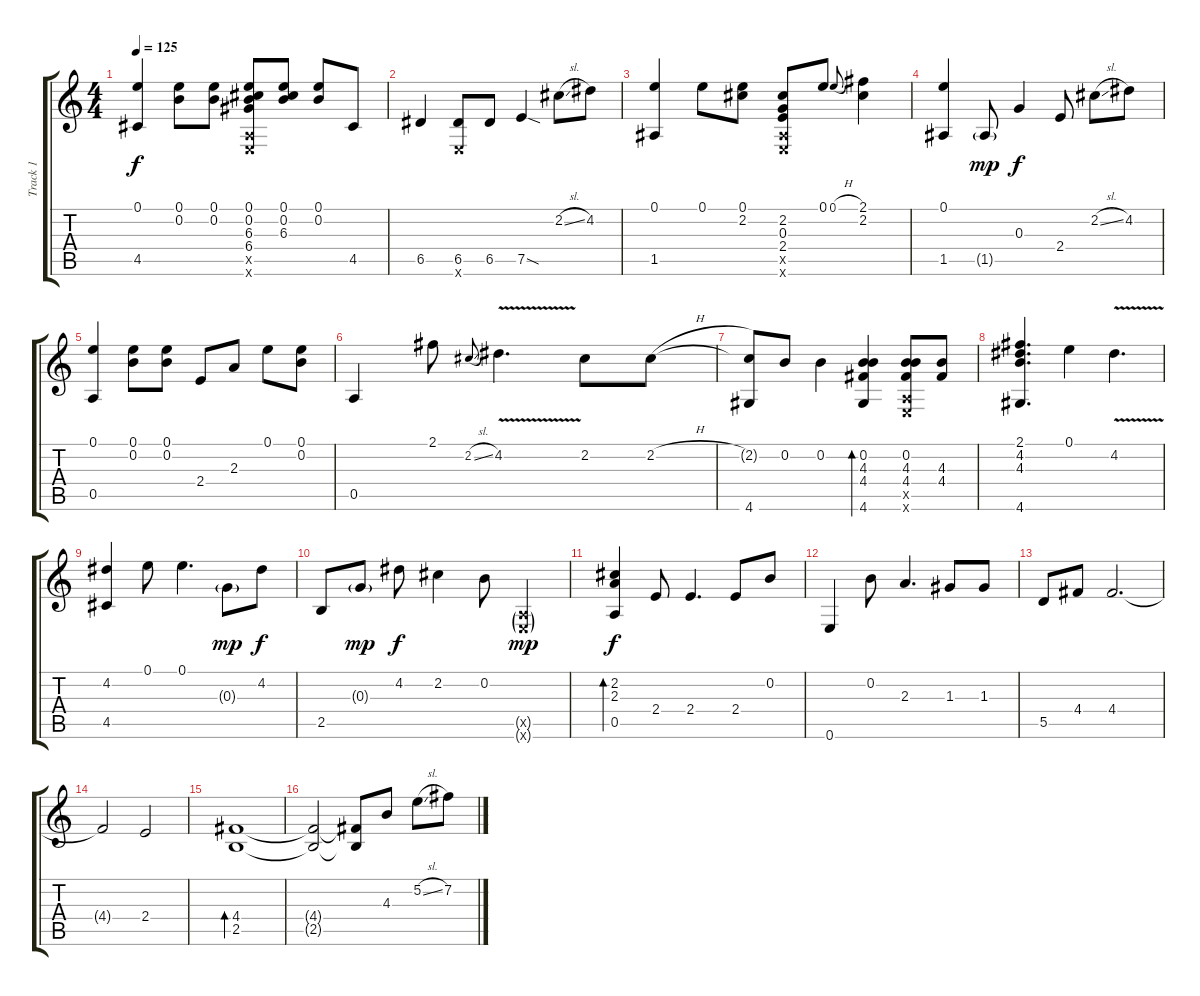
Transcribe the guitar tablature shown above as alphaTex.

\track ("Track 1" "Track 1") {instrument acousticguitarsteel}
\staff {score tabs}
\tuning (E4 B3 G3 D3 A2 E2) {hide}
\ts (4 4)
\tempo 125
\clef g2
\ks c
(0.1 4.5).4{dy f} (0.1 0.2).8 (0.1 0.2).8 (0.1 0.2 6.3 6.4 0.5{x} 0.6{x}).8 (0.1 0.2 6.3).8 (0.1 0.2).8 4.5.8 |
6.5.4 (6.5 0.6{x}).8 6.5.8 7.5{sod}.4 2.2{sl}.8 4.2.8 |
(0.1 1.5).4 0.1.8 (0.1 2.2).8 (2.2 0.3 2.4 1.5{x} 0.6{x}).8 0.1.8 0.1{h}.8{gr onbeat} (2.1 2.2).4 |
(0.1 1.5).4 1.5{g}.8{dy mp} 0.3.4{dy f} 2.4.8 2.2{sl}.8 4.2.8 |
(0.1 0.5).4 (0.1 0.2).8 (0.1 0.2).8 2.4.8 2.3.8 0.1.8 (0.1 0.2).8 |
0.5.4 2.1.8 2.2{sl}.8{gr onbeat} 4.2{v}.4{d} 2.2.8 2.2{h}.8 |
(2.2{t} 4.6).8 0.2.8 0.2.4 (0.2 4.3 4.4 4.6).4{bd 120} (0.2 4.3 4.4 0.5{x} 0.6{x}).8 (4.3 4.4).8 |
(2.1 4.2 4.3 4.6).4{d} 0.1.4 4.2{v}.4{d} |
(4.2 4.5).4 0.1.8 0.1.4{d} 0.3{g}.8{dy mp} 4.2.8{dy f} |
2.5.8 0.3{g}.8{dy mp} 4.2.8{dy f} 2.2.4 0.2.8 (0.5{g x} 0.6{g x}).4{dy mp} |
(2.2 2.3 0.5).4{bd 240 dy f} 2.4.8 2.4.4{d} 2.4.8 0.2.8 |
0.6.4 0.2.8 2.3.4{d} 1.3.8 1.3.8 |
5.5.8 4.4.8 4.4.2{d} |
4.4{t}.2 2.4.2 |
(4.4 2.5).1{bd 240} |
(4.4{t} 2.5{t}).2 (4.4{t} 2.5{t}).8 4.3.8 5.2{sl}.8 7.2.8
